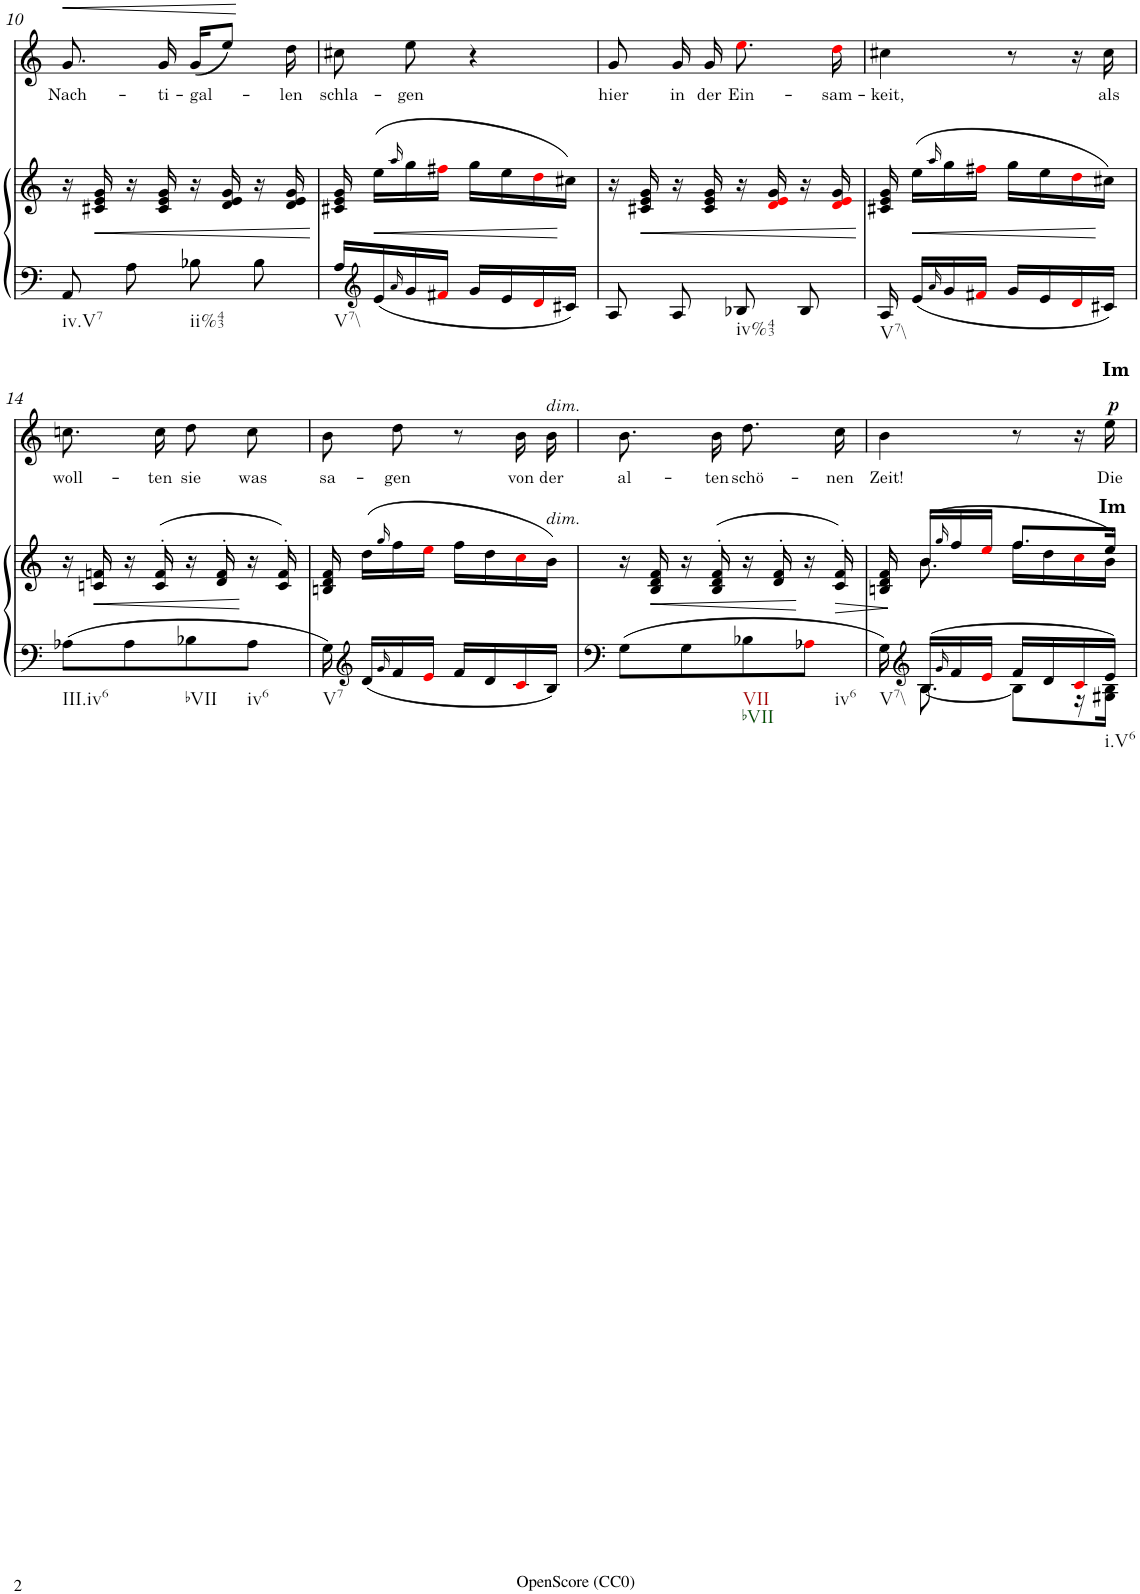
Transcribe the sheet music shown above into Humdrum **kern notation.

**kern	**kern	**dynam	**kern	**text	**dynam
*part2	*part2	*part2	*part1	*part1	*part1
*staff3	*staff2	*staff2/3	*staff1	*staff1	*staff1
*I"Piano	*	*	*I"Voice	*	*
*I'Pno	*	*	*	*	*
!!LO:PB:g=z
*clefF4	*clefG2	*	*clefG2	*	*
*k[]	*k[]	*	*k[]	*	*
*M2/4	*M2/4	*	*M2/4	*	*
=10	=10	=10	=10	=10	=10
!LO:TX:b:t=iv.V7	!	!	!	!	!
!	!	!	!	!LO:LY:b	!LO:HP:b
8AA/	16r	.	8.g/	Nach-	<
!	!	!LO:HP:b	!	!	!
.	16c#X/ 16e/ 16g/	<	.	.	.
8A\	16r	.	.	.	.
!	!	!	!	!LO:LY:b	!
.	16c#/ 16e/ 16g/	.	16g/	-ti-	.
!LO:TX:b:t=ii%43	!	!	!	!	!
!	!	!	!	!LO:LY:b	!
8B-X\	16r	.	(16g/KL	-gal-	.
.	16d/ 16e/ 16g/	.	8ee/J)	.	.
8B-\	16r	.	.	.	.
!	!	!	!	!LO:LY:b	!
.	16d/ 16e/ 16g/	.	16dd\	-len	[
.	.	[	.	.	.
=11	=11	=11	=11	=11	=11
!LO:TX:b:t=V7\\	!	!	!	!	!
!	!	!	!	!LO:LY:b	!
16A/LL	16c#X/ 16e/ 16g/	.	8cc#X\	schla-	.
*clefG2	*	*	*	*	*
!	!	!LO:HP:b	!	!	!
16e/	(16ee\LL	<	.	.	.
16qa/	16qaa/	.	.	.	.
!	!	!	!	!LO:LY:b	!
16g/	16gg\	.	8ee\	-gen	.
16f#Xi/JJ	16ff#Xi\JJ	.	.	.	.
16g/LL	16gg\LL	.	4r	.	.
16e/	16ee\	.	.	.	.
16di/	16ddi\	.	.	.	.
16c#X/JJ	16cc#X\JJ)	[	.	.	.
=12	=12	=12	=12	=12	=12
!	!	!	!	!LO:LY:b	!
8A/	16r	.	8g/	hier	.
!	!	!LO:HP:b	!	!	!
.	16c#X/ 16e/ 16g/	<	.	.	.
!	!	!	!	!LO:LY:b	!
8A/	16r	.	16g/	in	.
!	!	!	!	!LO:LY:b	!
.	16c#/ 16e/ 16g/	.	16g/	der	.
!LO:TX:b:t=iv%43	!	!	!	!	!
!	!	!	!	!LO:LY:b	!
8B-X/	16r	.	8.eei\	Ein-	.
.	16di/ 16ei/ 16g/	.	.	.	.
8B-/	16r	.	.	.	.
!	!	!	!	!LO:LY:b	!
.	16di/ 16ei/ 16g/	.	16ddi\	-sam-	.
.	.	[	.	.	.
=13	=13	=13	=13	=13	=13
!LO:TX:b:t=V7\\	!	!	!	!	!
!	!	!	!	!LO:LY:b	!
16A/	16c#X/ 16e/ 16g/	.	4cc#X\	-keit,	.
!	!	!LO:HP:b	!	!	!
16e/LL	(16ee\LL	<	.	.	.
16qa/	16qaa/	.	.	.	.
16g/	16gg\	.	.	.	.
16f#Xi/JJ	16ff#Xi\JJ	.	.	.	.
16g/LL	16gg\LL	.	8r	.	.
16e/	16ee\	.	.	.	.
16di/	16ddi\	.	16r	.	.
!	!	!	!	!LO:LY:b	!
16c#X/JJ	16cc#X\JJ)	[	16cc#\	als	.
!!LO:LB:g=z
=14	=14	=14	=14	=14	=14
!LO:TX:b:t=III.iv6	!	!	!	!	!
!	!	!	!	!LO:LY:b	!
8A-X\L	16r	.	8.ccn\	woll-	.
!	!	!LO:HP:b	!	!	!
.	16cn/ 16fn/	<	.	.	.
8A-\	16r	.	.	.	.
!	!	!	!	!LO:LY:b	!
.	(>16c/'> 16f/'>	.	16cc\	-ten	.
!LO:TX:b:t=bVII	!	!	!	!	!
!	!	!	!	!LO:LY:b	!
8B-X\	16r	.	8dd\	sie	.
.	16d/'> 16f/'>	.	.	.	.
!LO:TX:b:t=iv6	!	!	!	!	!
!	!	!	!	!LO:LY:b	!
8A-\J	16r	[	8cc\	was	.
.	16c/'> 16f/'>)	.	.	.	.
=15	=15	=15	=15	=15	=15
!LO:TX:b:t=V7	!	!	!	!	!
!	!	!	!	!LO:LY:b	!
16G\	16Bn/ 16d/ 16f/	.	8b\	sa-	.
*clefG2	*	*	*	*	*
16d/LL	(16dd\LL	.	.	.	.
16qg/	16qgg/	.	.	.	.
!	!	!	!	!LO:LY:b	!
16f/	16ff\	.	8dd\	-gen	.
16ei/JJ	16eei\JJ	.	.	.	.
16f/LL	16ff\LL	.	8r	.	.
16d/	16dd\	.	.	.	.
!	!	!	!	!LO:LY:b	!
16ci/	16cci\	.	16b\	von	.
!	!	!	!LO:TX:a:i:t=dim.	!	!
!	!LO:TX:a:i:t=dim.	!	!	!	!
!	!	!	!	!LO:LY:b	!
16B/JJ	16b\JJ)	.	16b\	der	.
=16	=16	=16	=16	=16	=16
!	!	!	!	!LO:LY:b	!
8G\L	16r	.	8.b\	al-	.
!	!	!LO:HP:b	!	!	!
.	16B/ 16d/ 16f/	<	.	.	.
8G\	16r	.	.	.	.
!	!	!	!	!LO:LY:b	!
.	(>16B/'> 16d/'> 16f/'>	.	16b\	-ten	.
!LO:TX:b:t=VII	!	!	!	!	!
!LO:TX:b:t=bVII	!	!	!	!	!
!	!	!	!	!LO:LY:b	!
8B-X\	16r	.	8.dd\	schö-	.
.	16d/'> 16f/'>	.	.	.	.
!LO:TX:b:t=iv6	!	!	!	!	!
8A-Xi\J	16r	[	.	.	.
!	!	!LO:HP:b	!	!LO:LY:b	!
.	16c/'> 16f/'>)	>	16cc\	-nen	.
=17	=17	=17	=17	=17	=17
*^	*^	*	*	*	*
!LO:TX:b:t=V7\\	!	!	!	!	!	!	!
!	!	!	!	!	!	!LO:LY:b	!
16G\	16ryy	16Bn/ 16d/ 16f/	16ryy	.	4b\	Zeit!	.
*clefG2	*	*	*	*	*	*	*
!LO:N:head=solid	!	!LO:N:head=solid	!	!	!	!	!
16B/LL	[8.B\	(16b/LL	8.b\	]	.	.	.
16qg/	.	16qgg/	.	.	.	.	.
16f/	.	16ff/	.	.	.	.	.
16ei/JJ	.	16eei/JJ	.	.	.	.	.
!	!	!	!LO:N:head=solid	!	!	!	!
16f/LL	8B\L]	8.ff/L	16ff\LL	.	8r	.	.
16d/	.	.	16dd\	.	.	.	.
16ci/	16r	.	16cci\	.	16r	.	.
!	!	!	!	!	!LO:TX:b:B:t=Im	!	!
!	!	!	!	!	!LO:TX:a:B:t=Im	!	!
!LO:TX:b:t=i.V6	!	!	!	!	!	!	!
!	!	!	!	!	!	!LO:LY:b	!LO:DY:a
16e/JJ	16G#X\ 16B\JJ	16ee/Jk)	16b\JJ	.	16ee\	Die	p
*v	*v	*	*	*	*	*	*
*	*v	*v	*	*	*	*
=	=	=	=	=	=
*-	*-	*-	*-	*-	*-
